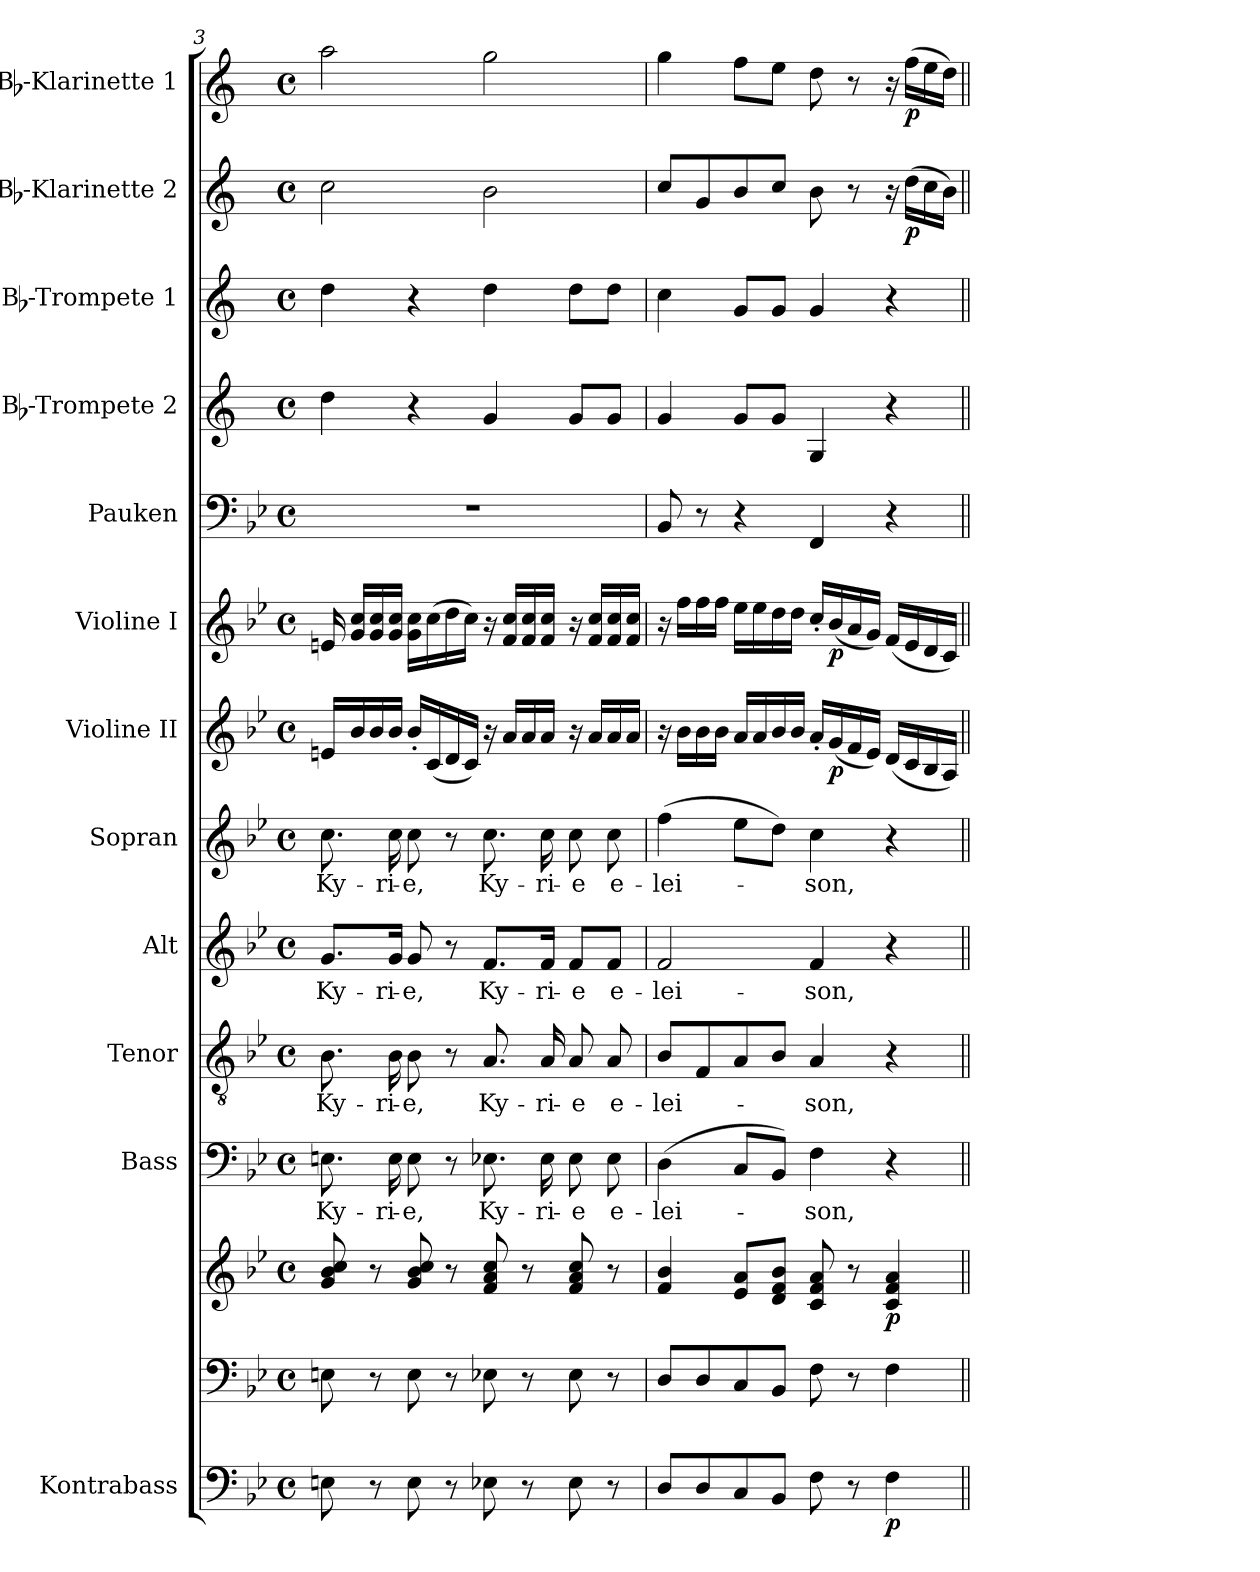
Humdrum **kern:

**kern	**dynam	**kern	**kern	**dynam	**kern	**text	**kern	**text	**kern	**text	**kern	**text	**kern	**dynam	**kern	**dynam	**kern	**kern	**kern	**kern	**dynam	**kern	**dynam
*part13	*part13	*part12	*part12	*part12	*part11	*part11	*part10	*part10	*part9	*part9	*part8	*part8	*part7	*part7	*part6	*part6	*part5	*part4	*part3	*part2	*part2	*part1	*part1
*staff14	*staff14	*staff13	*staff12	*staff12/13	*staff11	*staff11	*staff10	*staff10	*staff9	*staff9	*staff8	*staff8	*staff7	*staff7	*staff6	*staff6	*staff5	*staff4	*staff3	*staff2	*staff2	*staff1	*staff1
*I"Kontrabass	*	*	*	*	*I"Bass	*	*I"Tenor	*	*I"Alt	*	*I"Sopran	*	*I"Violine II	*	*I"Violine I	*	*I"Pauken	*I"Bb-Trompete 2	*I"Bb-Trompete 1	*I"Bb-Klarinette 2	*	*I"Bb-Klarinette 1	*
*I'Kb.	*	*	*	*	*I'B.	*	*I'T.	*	*I'A.	*	*I'S.	*	*I'Vl. II	*	*I'Vl. I	*	*I'Pk.	*I'Bb Trp. 2	*I'Bb Trp. 1	*I'Bb Kl. 2	*	*I'Bb Kl. 1	*
*clefF4	*	*clefF4	*clefG2	*	*clefF4	*	*clefGv2	*	*clefG2	*	*clefG2	*	*clefG2	*	*clefG2	*	*clefF4	*clefG2	*clefG2	*clefG2	*	*clefG2	*
*ITrd7c12	*	*	*	*	*	*	*	*	*	*	*	*	*	*	*	*	*	*ITrd1c2	*ITrd1c2	*ITrd1c2	*	*ITrd1c2	*
*k[b-e-]	*	*k[b-e-]	*k[b-e-]	*	*k[b-e-]	*	*k[b-e-]	*	*k[b-e-]	*	*k[b-e-]	*	*k[b-e-]	*	*k[b-e-]	*	*k[b-e-]	*k[b-e-]	*k[b-e-]	*k[b-e-]	*	*k[b-e-]	*
*B-:	*	*B-:	*B-:	*	*B-:	*	*B-:	*	*B-:	*	*B-:	*	*B-:	*	*B-:	*	*B-:	*B-:	*B-:	*B-:	*	*B-:	*
*M4/4	*	*M4/4	*M4/4	*	*M4/4	*	*M4/4	*	*M4/4	*	*M4/4	*	*M4/4	*	*M4/4	*	*M4/4	*M4/4	*M4/4	*M4/4	*	*M4/4	*
*met(c)	*	*met(c)	*met(c)	*	*met(c)	*	*met(c)	*	*met(c)	*	*met(c)	*	*met(c)	*	*met(c)	*	*met(c)	*met(c)	*met(c)	*met(c)	*	*met(c)	*
=3	=3	=3	=3	=3	=3	=3	=3	=3	=3	=3	=3	=3	=3	=3	=3	=3	=3	=3	=3	=3	=3	=3	=3
!	!	!	!	!	!	!LO:LY:b	!	!LO:LY:b	!	!LO:LY:b	!	!LO:LY:b	!	!	!	!	!	!	!	!	!	!	!
8EEn\	.	8En\	8g/ 8b-/ 8cc/	.	8.En\	Ky-	8.B-\	Ky-	8.g/L	Ky-	8.cc\	Ky-	16en/LL	.	16en/	.	1r	4cc\	4cc\	2b-\	.	2gg\	.
.	.	.	.	.	.	.	.	.	.	.	.	.	16b-/	.	16g/ 16cc/LL	.	.	.	.	.	.	.	.
8r	.	8r	8r	.	.	.	.	.	.	.	.	.	16b-/	.	16g/ 16cc/	.	.	.	.	.	.	.	.
!	!	!	!	!	!	!LO:LY:b	!	!LO:LY:b	!	!LO:LY:b	!	!LO:LY:b	!	!	!	!	!	!	!	!	!	!	!
.	.	.	.	.	16E\	-ri-	16B-\	-ri-	16g/Jk	-ri-	16cc\	-ri-	16b-/JJ	.	16g/ 16cc/JJ	.	.	.	.	.	.	.	.
!	!	!	!	!	!	!LO:LY:b	!	!LO:LY:b	!	!LO:LY:b	!	!LO:LY:b	!	!	!	!	!	!	!	!	!	!	!
8EE\	.	8E\	8g/ 8b-/ 8cc/	.	8E\	-e,	8B-\	-e,	8g/	-e,	8cc\	-e,	16b-'</LL	.	16g\ 16cc\LL	.	.	4r	4r	.	.	.	.
.	.	.	.	.	.	.	.	.	.	.	.	.	(<16c/	.	(>16cc\	.	.	.	.	.	.	.	.
8r	.	8r	8r	.	8r	.	8r	.	8r	.	8r	.	16d/	.	16dd\	.	.	.	.	.	.	.	.
.	.	.	.	.	.	.	.	.	.	.	.	.	16c/JJ)	.	16cc\JJ)	.	.	.	.	.	.	.	.
!	!	!	!	!	!	!LO:LY:b	!	!LO:LY:b	!	!LO:LY:b	!	!LO:LY:b	!	!	!	!	!	!	!	!	!	!	!
8EE-X\	.	8E-X\	8f/ 8a/ 8cc/	.	8.E-X\	Ky-	8.A/	Ky-	8.f/L	Ky-	8.cc\	Ky-	16r	.	16r	.	.	4f/	4cc\	2a\	.	2ff\	.
.	.	.	.	.	.	.	.	.	.	.	.	.	16a/LL	.	16f/ 16cc/LL	.	.	.	.	.	.	.	.
8r	.	8r	8r	.	.	.	.	.	.	.	.	.	16a/	.	16f/ 16cc/	.	.	.	.	.	.	.	.
!	!	!	!	!	!	!LO:LY:b	!	!LO:LY:b	!	!LO:LY:b	!	!LO:LY:b	!	!	!	!	!	!	!	!	!	!	!
.	.	.	.	.	16E-\	-ri-	16A/	-ri-	16f/Jk	-ri-	16cc\	-ri-	16a/JJ	.	16f/ 16cc/JJ	.	.	.	.	.	.	.	.
!	!	!	!	!	!	!LO:LY:b	!	!LO:LY:b	!	!LO:LY:b	!	!LO:LY:b	!	!	!	!	!	!	!	!	!	!	!
8EE-\	.	8E-\	8f/ 8a/ 8cc/	.	8E-\	-e	8A/	-e	8f/L	-e	8cc\	-e	16r	.	16r	.	.	8f/L	8cc\L	.	.	.	.
.	.	.	.	.	.	.	.	.	.	.	.	.	16a/LL	.	16f/ 16cc/LL	.	.	.	.	.	.	.	.
!	!	!	!	!	!	!LO:LY:b	!	!LO:LY:b	!	!LO:LY:b	!	!LO:LY:b	!	!	!	!	!	!	!	!	!	!	!
8r	.	8r	8r	.	8E-\	e-	8A/	e-	8f/J	e-	8cc\	e-	16a/	.	16f/ 16cc/	.	.	8f/J	8cc\J	.	.	.	.
.	.	.	.	.	.	.	.	.	.	.	.	.	16a/JJ	.	16f/ 16cc/JJ	.	.	.	.	.	.	.	.
!!LO:PB:g=z
=4	=4	=4	=4	=4	=4	=4	=4	=4	=4	=4	=4	=4	=4	=4	=4	=4	=4	=4	=4	=4	=4	=4	=4
!	!	!	!	!	!	!LO:LY:b	!	!LO:LY:b	!	!LO:LY:b	!	!LO:LY:b	!	!	!	!	!	!	!	!	!	!	!
8DD/L	.	8D/L	4f/ 4b-/	.	(>4D\	-lei-	8B-/L	-lei-	2f/	-lei-	(>4ff\	-lei-	16r	.	16r	.	8BB-/	4f/	4b-\	8b-/L	.	4ff\	.
.	.	.	.	.	.	.	.	.	.	.	.	.	16b-\LL	.	16ff\LL	.	.	.	.	.	.	.	.
8DD/	.	8D/	.	.	.	.	8F/	.	.	.	.	.	16b-\	.	16ff\	.	8r	.	.	8f/	.	.	.
.	.	.	.	.	.	.	.	.	.	.	.	.	16b-\JJ	.	16ff\JJ	.	.	.	.	.	.	.	.
8CC/	.	8C/	8e-/ 8a/L	.	8C/L	.	8A/	.	.	.	8ee-\L	.	16a/LL	.	16ee-\LL	.	4r	8f/L	8f/L	8a/	.	8ee-\L	.
.	.	.	.	.	.	.	.	.	.	.	.	.	16a/	.	16ee-\	.	.	.	.	.	.	.	.
8BBB-/J	.	8BB-/J	8d/ 8f/ 8b-/J	.	8BB-/J)	.	8B-/J	.	.	.	8dd\J)	.	16b-/	.	16dd\	.	.	8f/J	8f/J	8b-/J	.	8dd\J	.
.	.	.	.	.	.	.	.	.	.	.	.	.	16b-/JJ	.	16dd\JJ	.	.	.	.	.	.	.	.
!	!	!	!	!	!	!LO:LY:b	!	!LO:LY:b	!	!LO:LY:b	!	!LO:LY:b	!	!	!	!	!	!	!	!	!	!	!
8FF\	.	8F\	8c/ 8f/ 8a/	.	4F\	-son,	4A/	-son,	4f/	-son,	4cc\	-son,	16a'</LL	.	16cc'</LL	.	4FF/	4F/	4f/	8a\	.	8cc\	.
!	!	!	!	!	!	!	!	!	!	!	!	!	!	!LO:DY:b	!	!LO:DY:b	!	!	!	!	!	!	!
.	.	.	.	.	.	.	.	.	.	.	.	.	(<16g/	p	(<16b-/	p	.	.	.	.	.	.	.
8r	.	8r	8r	.	.	.	.	.	.	.	.	.	16f/	.	16a/	.	.	.	.	8r	.	8r	.
.	.	.	.	.	.	.	.	.	.	.	.	.	16e-/JJ)	.	16g/JJ)	.	.	.	.	.	.	.	.
!	!LO:DY:b	!	!	!LO:DY:b	!	!	!	!	!	!	!	!	!	!	!	!	!	!	!	!	!	!	!
4FF\	p	4F\	4c/ 4f/ 4a/	p	4r	.	4r	.	4r	.	4r	.	(<16d/LL	.	(<16f/LL	.	4r	4r	4r	16r	.	16r	.
!	!	!	!	!	!	!	!	!	!	!	!	!	!	!	!	!	!	!	!	!	!LO:DY:b	!	!LO:DY:b
.	.	.	.	.	.	.	.	.	.	.	.	.	16c/	.	16e-/	.	.	.	.	(>16cc\LL	p	(>16ee-\LL	p
.	.	.	.	.	.	.	.	.	.	.	.	.	16B-/	.	16d/	.	.	.	.	16b-\	.	16dd\	.
.	.	.	.	.	.	.	.	.	.	.	.	.	16A/JJ)	.	16c/JJ)	.	.	.	.	16a\JJ)	.	16cc\JJ)	.
=||	=||	=||	=||	=||	=||	=||	=||	=||	=||	=||	=||	=||	=||	=||	=||	=||	=||	=||	=||	=||	=||	=||	=||
*-	*-	*-	*-	*-	*-	*-	*-	*-	*-	*-	*-	*-	*-	*-	*-	*-	*-	*-	*-	*-	*-	*-	*-
